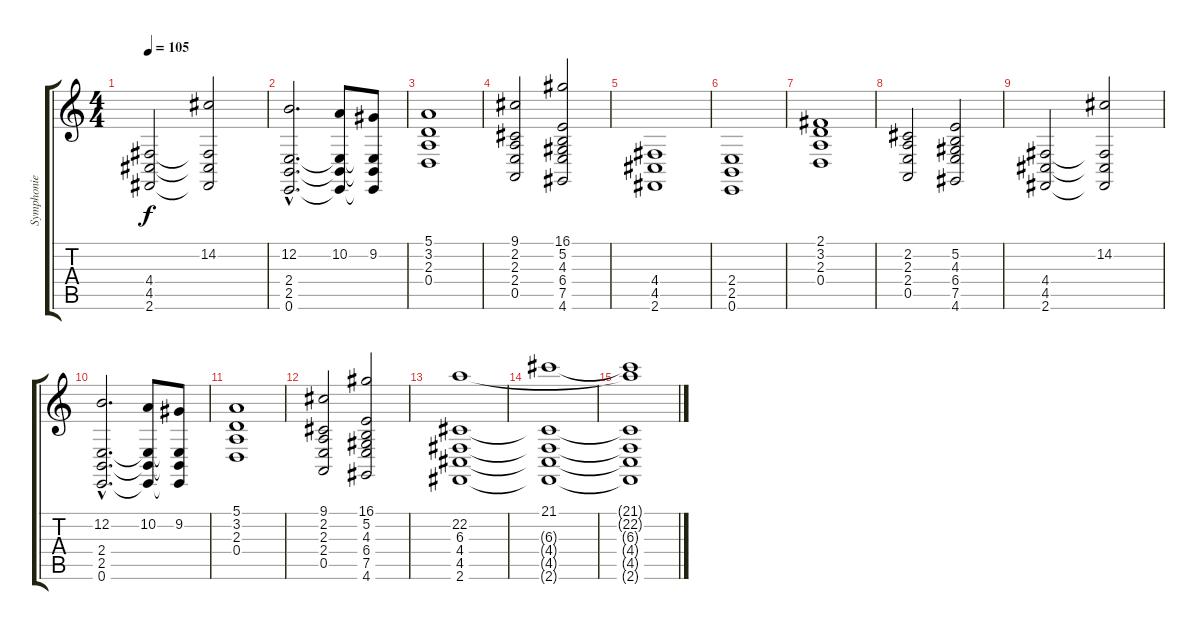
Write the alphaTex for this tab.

\track ("Symphonie" "Symphonie") {instrument stringensemble1}
\staff {score tabs}
\tuning (E4 B3 G3 D3 A2 E2) {hide}
\ts (4 4)
\tempo 105
\clef g2
\ks c
(4.4 4.5 2.6).2{dy f} (14.2 4.4{t} 4.5{t} 2.6{t}).2 |
(12.2{hac} 2.4{hac} 2.5{hac} 0.6{hac}).2{d} (10.2 2.4{t} 2.5{t} 0.6{t}).8 (9.2 2.4{t} 2.5{t} 0.6{t}).8 |
(5.1 3.2 2.3 0.4).1 |
(9.1 2.2 2.3 2.4 0.5).2 (16.1 5.2 4.3 6.4 7.5 4.6).2 |
(4.4 4.5 2.6).1 |
(2.4 2.5 0.6).1 |
(2.1 3.2 2.3 0.4).1 |
(2.2 2.3 2.4 0.5).2 (5.2 4.3 6.4 7.5 4.6).2 |
(4.4 4.5 2.6).2{volume 7} (14.2 4.4{t} 4.5{t} 2.6{t}).2 |
(12.2{hac} 2.4{hac} 2.5{hac} 0.6{hac}).2{d} (10.2 2.4{t} 2.5{t} 0.6{t}).8 (9.2 2.4{t} 2.5{t} 0.6{t}).8 |
(5.1 3.2 2.3 0.4).1 |
(9.1 2.2 2.3 2.4 0.5).2 (16.1 5.2 4.3 6.4 7.5 4.6).2 |
(22.2 6.3 4.4 4.5 2.6).1 |
(21.1 6.3{t} 4.4{t} 4.5{t} 2.6{t}).1 |
(21.1{t} 22.2{t} 6.3{t} 4.4{t} 4.5{t} 2.6{t}).1
